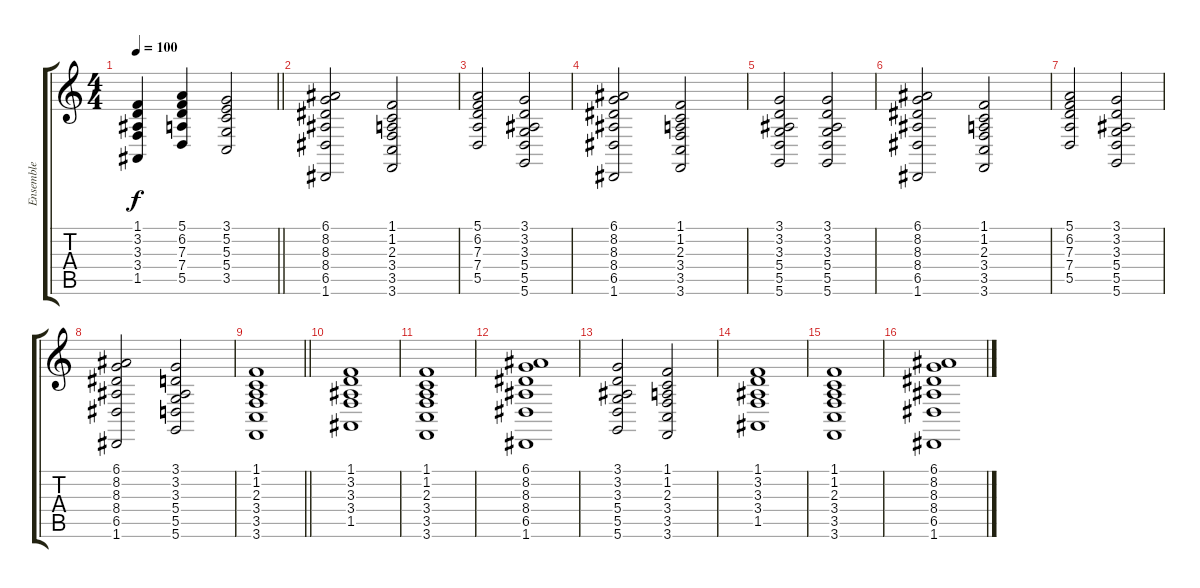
\track ("Ensemble" "Ensemble") {instrument stringensemble1}
\staff {score tabs}
\tuning (E4 B3 G3 D3 A2 D2) {hide}
\ts (4 4)
\tempo 100
\clef g2
\barLineRight lightlight
\ks c
(1.1 3.2 3.3 3.4 1.5).4{dy f} (5.1 6.2 7.3 7.4 5.5).4 (3.1 5.2 5.3 5.4 3.5).2 |
\section ("" "")
(6.1 8.2 8.3 8.4 6.5 1.6).2 (1.1 1.2 2.3 3.4 3.5 3.6).2 |
(5.1 6.2 7.3 7.4 5.5).2 (3.1 3.2 3.3 5.4 5.5 5.6).2 |
(6.1 8.2 8.3 8.4 6.5 1.6).2 (1.1 1.2 2.3 3.4 3.5 3.6).2 |
(3.1 3.2 3.3 5.4 5.5 5.6).2 (3.1 3.2 3.3 5.4 5.5 5.6).2 |
(6.1 8.2 8.3 8.4 6.5 1.6).2 (1.1 1.2 2.3 3.4 3.5 3.6).2 |
(5.1 6.2 7.3 7.4 5.5).2 (3.1 3.2 3.3 5.4 5.5 5.6).2 |
(6.1 8.2 8.3 8.4 6.5 1.6).2 (3.1 3.2 3.3 5.4 5.5 5.6).2 |
\barLineRight lightlight
(1.1 1.2 2.3 3.4 3.5 3.6).1 |
\section ("" "")
(1.1 3.2 3.3 3.4 1.5).1 |
(1.1 1.2 2.3 3.4 3.5 3.6).1 |
(6.1 8.2 8.3 8.4 6.5 1.6).1 |
(3.1 3.2 3.3 5.4 5.5 5.6).2 (1.1 1.2 2.3 3.4 3.5 3.6).2 |
(1.1 3.2 3.3 3.4 1.5).1 |
(1.1 1.2 2.3 3.4 3.5 3.6).1 |
(6.1 8.2 8.3 8.4 6.5 1.6).1
